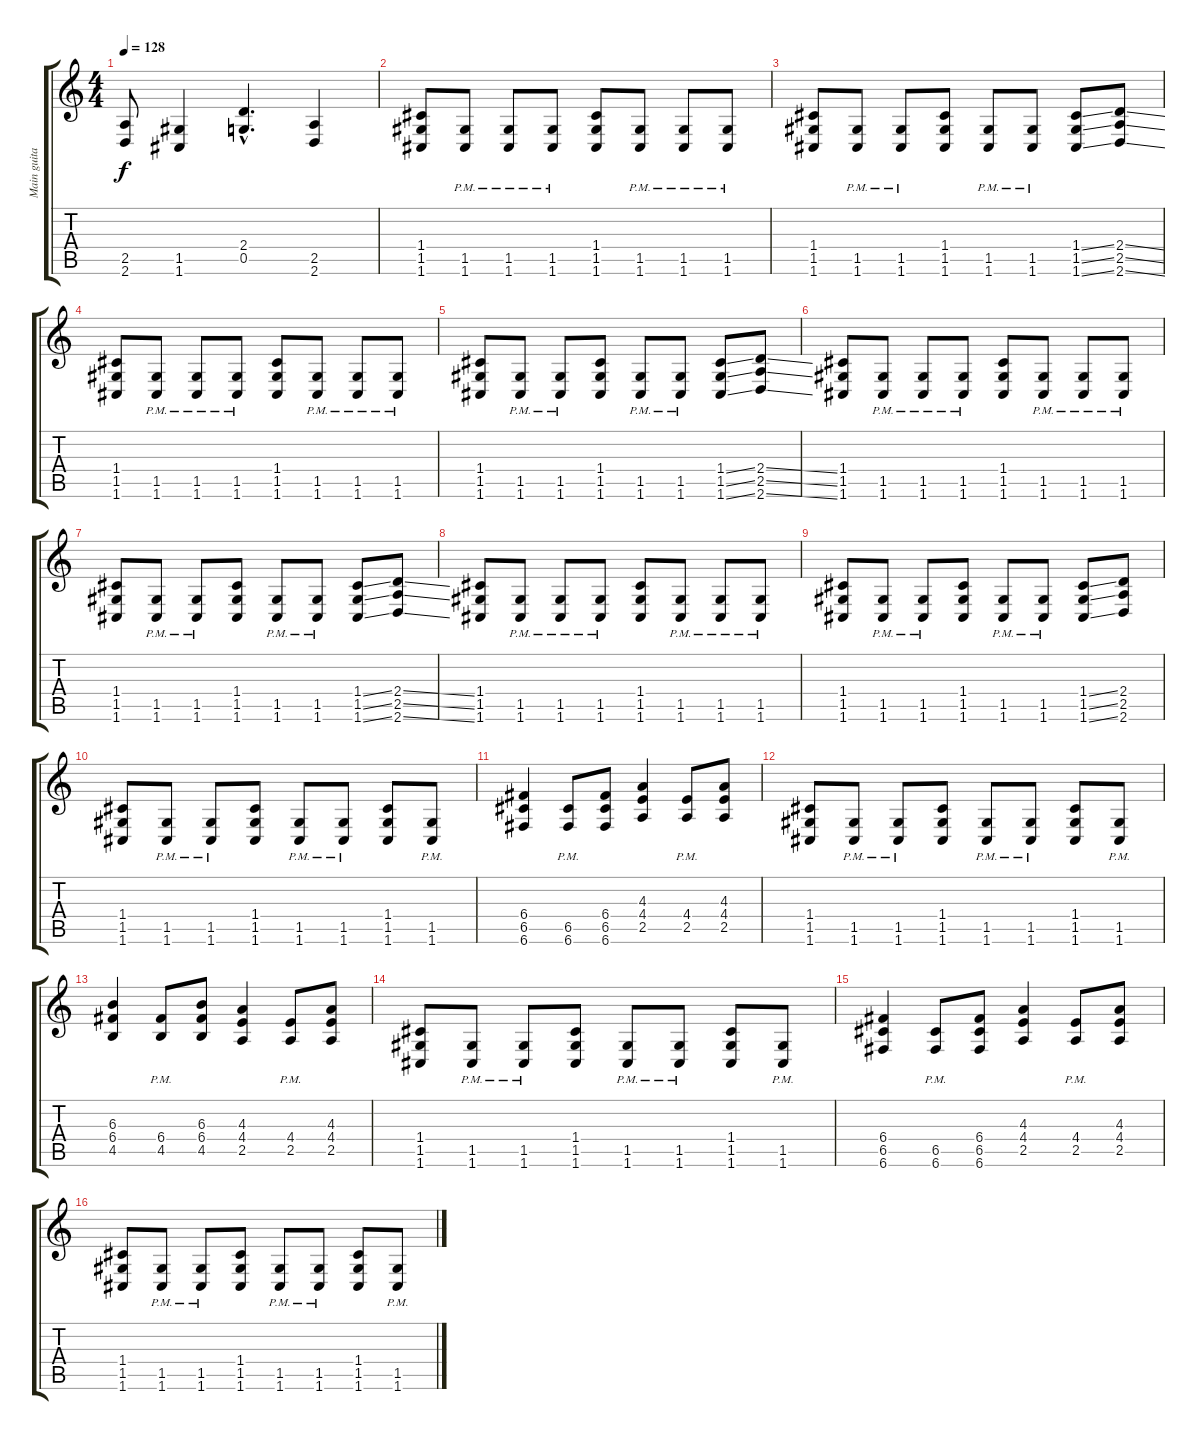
\track ("Main guitar" "Main guita") {instrument distortionguitar}
\staff {score tabs}
\tuning (D4 A3 F3 C3 G2 C2) {hide}
\ts (4 4)
\tempo 128
\clef g2
\ks c
(2.5 2.6).8{dy f} (1.5 1.6).4 (2.4{hac} 0.5{hac}).4{d} (2.5 2.6).4 |
(1.4 1.5 1.6).8 (1.5{pm} 1.6{pm}).8 (1.5{pm} 1.6{pm}).8 (1.5{pm} 1.6{pm}).8 (1.4 1.5 1.6).8 (1.5{pm} 1.6{pm}).8 (1.5{pm} 1.6{pm}).8 (1.5{pm} 1.6{pm}).8 |
(1.4 1.5 1.6).8 (1.5{pm} 1.6{pm}).8 (1.5{pm} 1.6{pm}).8 (1.4 1.5 1.6).8 (1.5{pm} 1.6{pm}).8 (1.5{pm} 1.6{pm}).8 (1.4{ss} 1.5{ss} 1.6{ss}).8 (2.4{ss} 2.5{ss} 2.6{ss}).8 |
(1.4 1.5 1.6).8 (1.5{pm} 1.6{pm}).8 (1.5{pm} 1.6{pm}).8 (1.5{pm} 1.6{pm}).8 (1.4 1.5 1.6).8 (1.5{pm} 1.6{pm}).8 (1.5{pm} 1.6{pm}).8 (1.5{pm} 1.6{pm}).8 |
(1.4 1.5 1.6).8 (1.5{pm} 1.6{pm}).8 (1.5{pm} 1.6{pm}).8 (1.4 1.5 1.6).8 (1.5{pm} 1.6{pm}).8 (1.5{pm} 1.6{pm}).8 (1.4{ss} 1.5{ss} 1.6{ss}).8 (2.4{ss} 2.5{ss} 2.6{ss}).8 |
(1.4 1.5 1.6).8 (1.5{pm} 1.6{pm}).8 (1.5{pm} 1.6{pm}).8 (1.5{pm} 1.6{pm}).8 (1.4 1.5 1.6).8 (1.5{pm} 1.6{pm}).8 (1.5{pm} 1.6{pm}).8 (1.5{pm} 1.6{pm}).8 |
(1.4 1.5 1.6).8 (1.5{pm} 1.6{pm}).8 (1.5{pm} 1.6{pm}).8 (1.4 1.5 1.6).8 (1.5{pm} 1.6{pm}).8 (1.5{pm} 1.6{pm}).8 (1.4{ss} 1.5{ss} 1.6{ss}).8 (2.4{ss} 2.5{ss} 2.6{ss}).8 |
(1.4 1.5 1.6).8 (1.5{pm} 1.6{pm}).8 (1.5{pm} 1.6{pm}).8 (1.5{pm} 1.6{pm}).8 (1.4 1.5 1.6).8 (1.5{pm} 1.6{pm}).8 (1.5{pm} 1.6{pm}).8 (1.5{pm} 1.6{pm}).8 |
(1.4 1.5 1.6).8 (1.5{pm} 1.6{pm}).8 (1.5{pm} 1.6{pm}).8 (1.4 1.5 1.6).8 (1.5{pm} 1.6{pm}).8 (1.5{pm} 1.6{pm}).8 (1.4{ss} 1.5{ss} 1.6{ss}).8 (2.4 2.5 2.6).8 |
(1.4 1.5 1.6).8 (1.5{pm} 1.6{pm}).8 (1.5{pm} 1.6{pm}).8 (1.4 1.5 1.6).8 (1.5{pm} 1.6{pm}).8 (1.5{pm} 1.6{pm}).8 (1.4 1.5 1.6).8 (1.5{pm} 1.6{pm}).8 |
(6.4 6.5 6.6).4 (6.5{pm} 6.6{pm}).8 (6.4 6.5 6.6).8 (4.3 4.4 2.5).4 (4.4{pm} 2.5{pm}).8 (4.3 4.4 2.5).8 |
(1.4 1.5 1.6).8 (1.5{pm} 1.6{pm}).8 (1.5{pm} 1.6{pm}).8 (1.4 1.5 1.6).8 (1.5{pm} 1.6{pm}).8 (1.5{pm} 1.6{pm}).8 (1.4 1.5 1.6).8 (1.5{pm} 1.6{pm}).8 |
(6.3 6.4 4.5).4 (6.4{pm} 4.5{pm}).8 (6.3 6.4 4.5).8 (4.3 4.4 2.5).4 (4.4{pm} 2.5{pm}).8 (4.3 4.4 2.5).8 |
(1.4 1.5 1.6).8 (1.5{pm} 1.6{pm}).8 (1.5{pm} 1.6{pm}).8 (1.4 1.5 1.6).8 (1.5{pm} 1.6{pm}).8 (1.5{pm} 1.6{pm}).8 (1.4 1.5 1.6).8 (1.5{pm} 1.6{pm}).8 |
(6.4 6.5 6.6).4 (6.5{pm} 6.6{pm}).8 (6.4 6.5 6.6).8 (4.3 4.4 2.5).4 (4.4{pm} 2.5{pm}).8 (4.3 4.4 2.5).8 |
(1.4 1.5 1.6).8 (1.5{pm} 1.6{pm}).8 (1.5{pm} 1.6{pm}).8 (1.4 1.5 1.6).8 (1.5{pm} 1.6{pm}).8 (1.5{pm} 1.6{pm}).8 (1.4 1.5 1.6).8 (1.5{pm} 1.6{pm}).8
